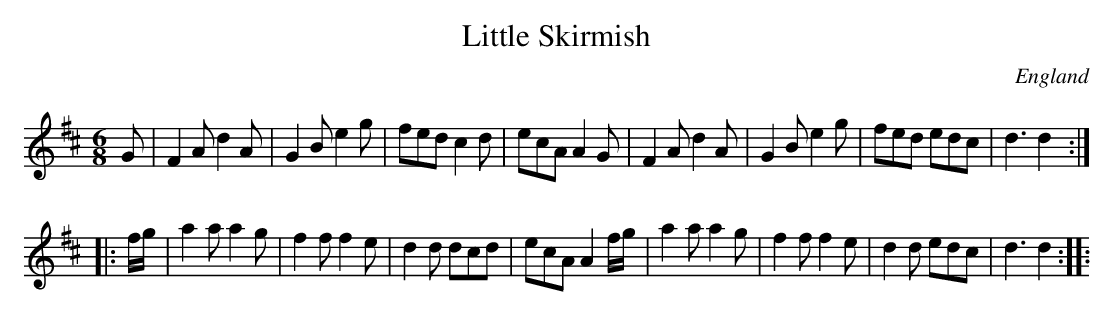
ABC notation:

X:1
T:Little Skirmish
L:1/8
M:6/8
O:England
K:D major
G |\
F2A d2A | G2B e2g | fed c2d | ecA A2G |\
F2A d2A | G2B e2g | fed edc | d3 d2 ::
f/g/ | \
a2a a2g | f2f f2e | d2d dcd | ecA A2 f/g/ | \
a2a a2g | f2f f2e | d2d edc | d3 d2 ::
